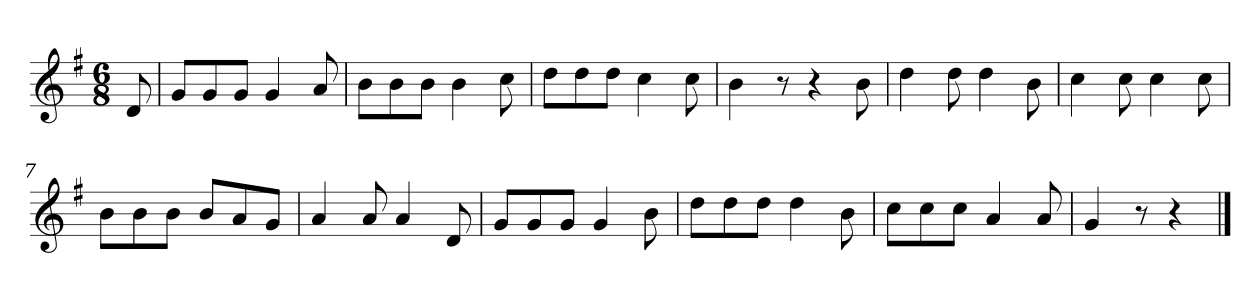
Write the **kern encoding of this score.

**kern
*part1
*staff1
*k[f#]
*M6/8
*MM120
=
8d
=1
8gL
8g
8gJ
4g
8a
=2
8bL
8b
8bJ
4b
8cc
=3
8ddL
8dd
8ddJ
4cc
8cc
=4
4b
8r
4r
8b
=5
4dd
8dd
4dd
8b
=6
4cc
8cc
4cc
8cc
=7
8bL
8b
8bJ
8bL
8a
8gJ
=8
4a
8a
4a
8d
=9
8gL
8g
8gJ
4g
8b
=10
8ddL
8dd
8ddJ
4dd
8b
=11
8ccL
8cc
8ccJ
4a
8a
=12
4g
8r
4r
==
*-
